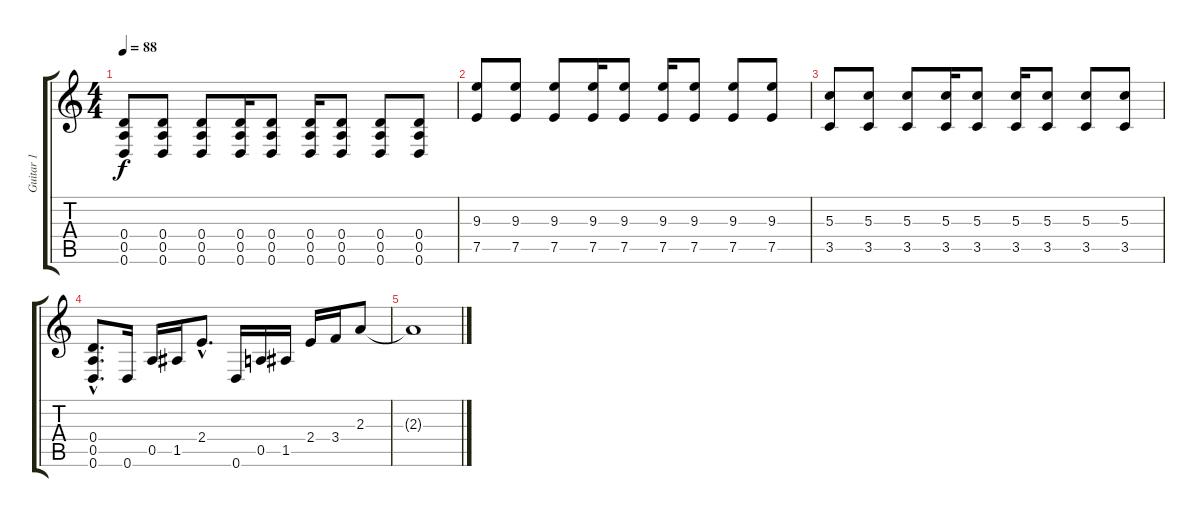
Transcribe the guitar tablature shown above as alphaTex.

\track ("Guitar 1" "Guitar 1") {instrument distortionguitar}
\staff {score tabs}
\tuning (E4 B3 G3 D3 A2 D2) {hide}
\ts (4 4)
\tempo 88
\clef g2
\ks c
(0.4 0.5 0.6).8{dy f} (0.4 0.5 0.6).8 (0.4 0.5 0.6).8 (0.4 0.5 0.6).16 (0.4 0.5 0.6).8 (0.4 0.5 0.6).16 (0.4 0.5 0.6).8 (0.4 0.5 0.6).8 (0.4 0.5 0.6).8 |
(9.3 7.5).8 (9.3 7.5).8 (9.3 7.5).8 (9.3 7.5).16 (9.3 7.5).8 (9.3 7.5).16 (9.3 7.5).8 (9.3 7.5).8 (9.3 7.5).8 |
(5.3 3.5).8 (5.3 3.5).8 (5.3 3.5).8 (5.3 3.5).16 (5.3 3.5).8 (5.3 3.5).16 (5.3 3.5).8 (5.3 3.5).8 (5.3 3.5).8 |
(0.4{hac} 0.5{hac} 0.6{hac}).8{d} 0.6.16 0.5.16 1.5.16 2.4{hac}.8{d} 0.6.16 0.5.16 1.5.16 2.4.16 3.4.16 2.3.8 |
2.3{t}.1
